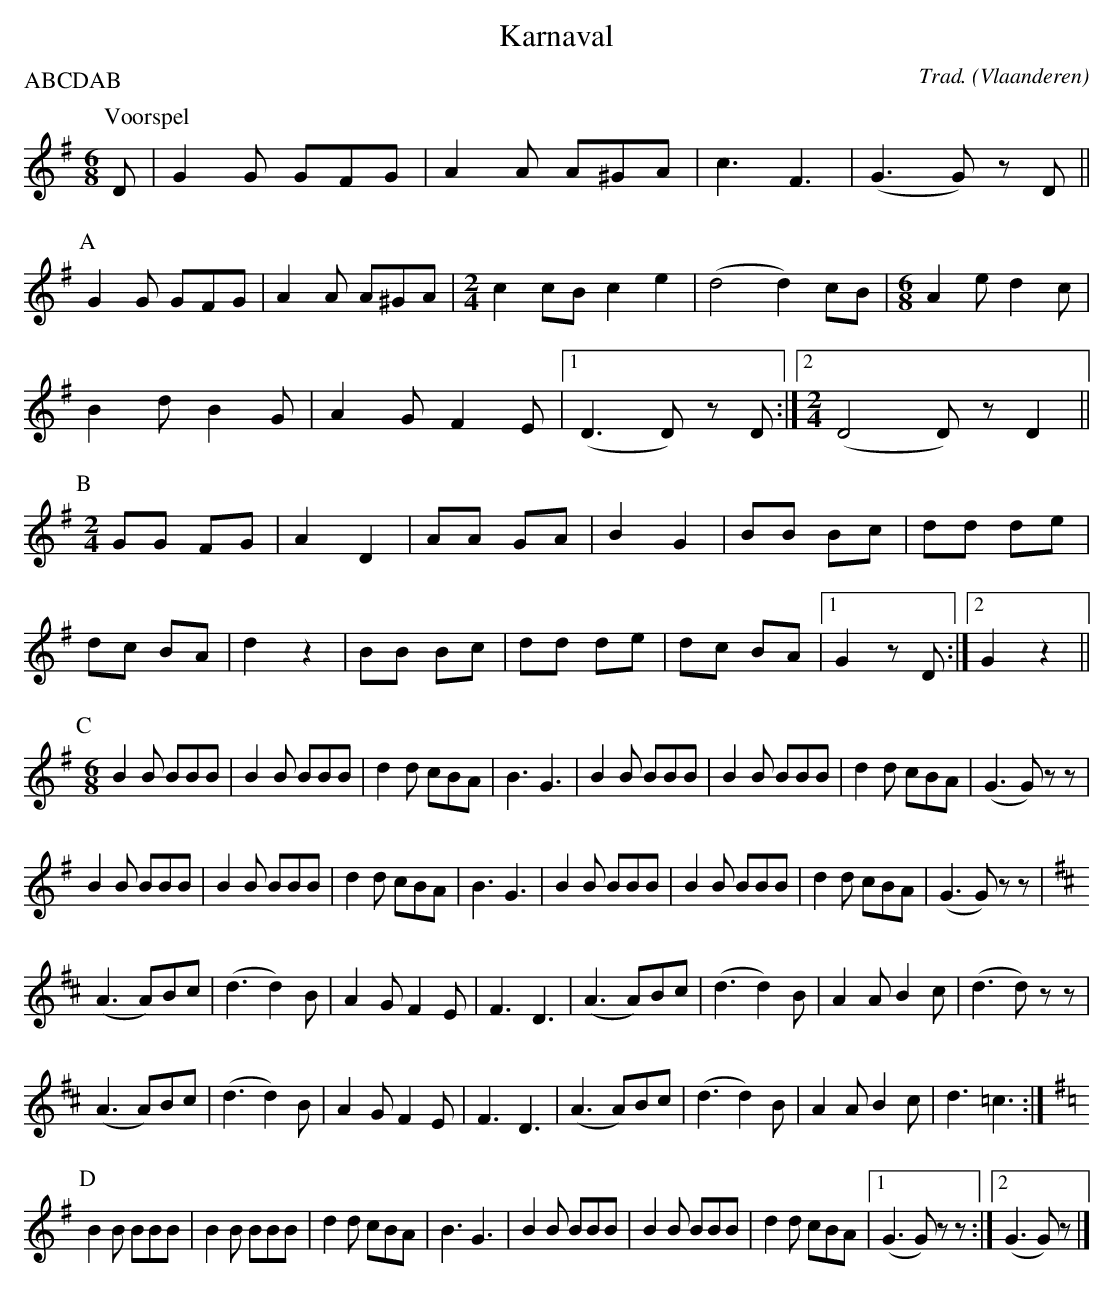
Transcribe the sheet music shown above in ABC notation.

X:1
T:Karnaval
C:Trad.
O:Vlaanderen
P:ABCDAB
L:1/8
M:6/8
K:G
P:Voorspel
D | G2 G GFG | A2 A A^GA | c3 F3 | (G3 G) z D ||
P:A
G2 G GFG | A2 A A^GA | [M:2/4] c2cB c2e2 | (d4 d2)cB | [M:6/8] A2 e d2 c |
B2 d B2 G | A2 G F2 E |1 (D3 D) z D :|2 [M:2/4] (D4 D) z D2 ||
P:B
M:2/4
L:1/8
GG FG | A2 D2 | AA GA | B2 G2 | BB Bc | dd de |
dc BA | d2 z2 | BB Bc | dd de | dc BA |1 G2 z D :|2 G2 z2 ||
P:C
M:6/8
L:1/8
B2 B BBB | B2 B BBB | d2 d cBA | B3 G3 | B2 B BBB | B2 B BBB | d2 d cBA | (G3 G) zz |
B2 B BBB | B2 B BBB | d2 d cBA | B3 G3 | B2 B BBB | B2 B BBB | d2 d cBA | (G3 G) zz |
K:D
(A3 A)Bc | (d3 d2) B | A2 G F2 E | F3 D3 | (A3 A)Bc | (d3 d2) B | A2 A B2 c | (d3 d) zz |
(A3 A)Bc | (d3 d2) B | A2 G F2 E | F3 D3 | (A3 A)Bc | (d3 d2) B | A2 A B2 c | d3 =c3 :|
P:D
K:G
B2 B BBB | B2 B BBB | d2 d cBA | B3 G3 | B2 B BBB | B2 B BBB | d2 d cBA |1 (G3 G) zz :|2 (G3 G) z |]
